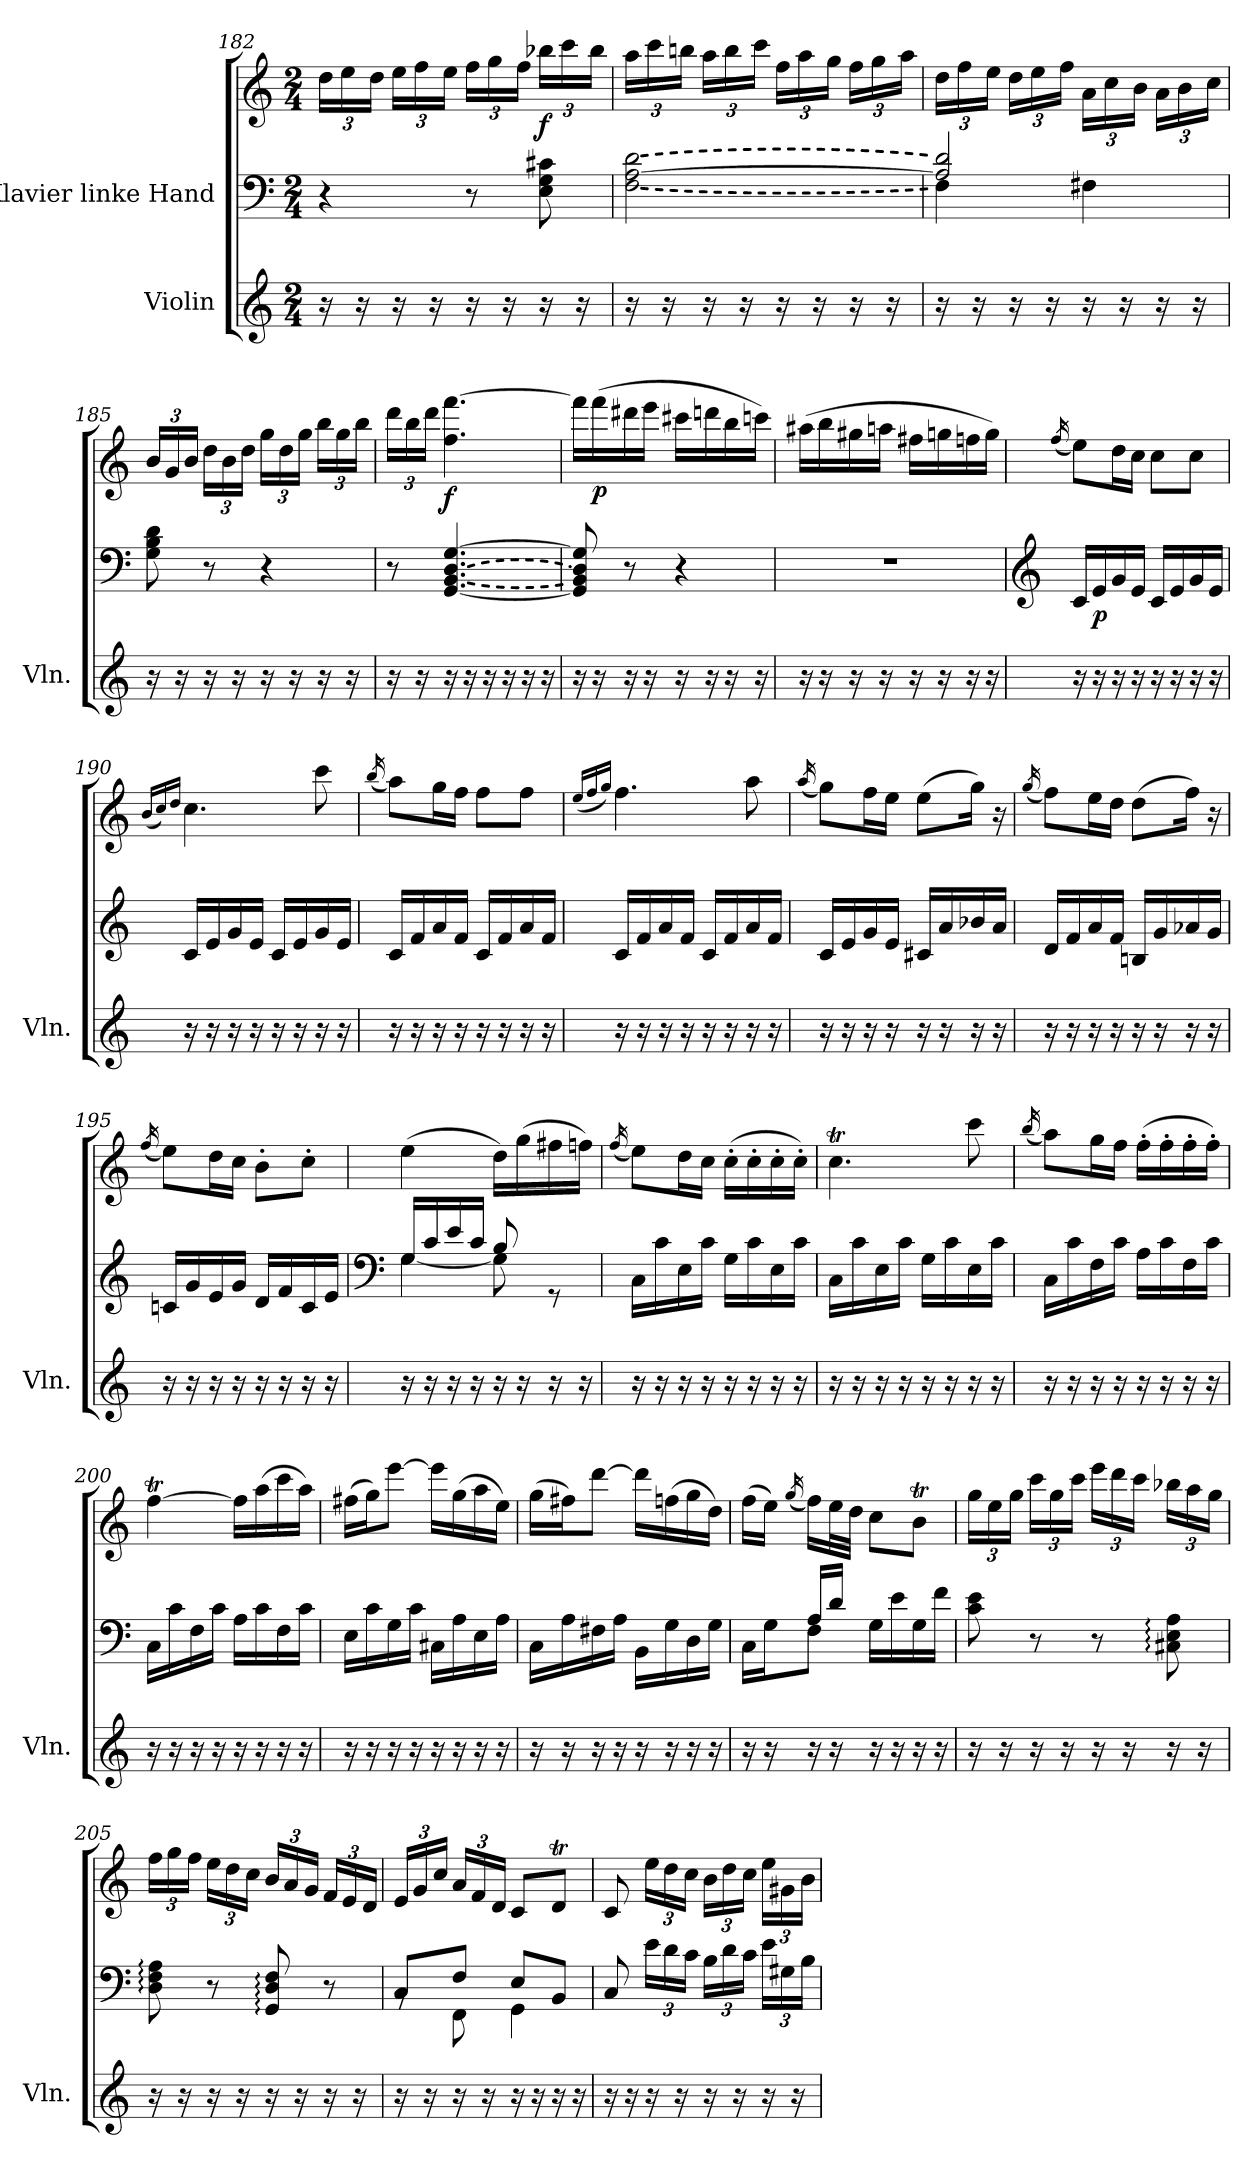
**kern	**kern	**kern	**dynam
*part2	*part1	*part1	*part1
*staff3	*staff2	*staff1	*staff1/2
*I"Violin	*I"Klavier linke Hand	*	*
*I'Vln.	*	*	*
!!LO:LB:g=z
*clefG2	*clefF4	*clefG2	*
*k[]	*k[]	*k[]	*
*M2/4	*M2/4	*M2/4	*
=182	=182	=182	=182
16r	4r	24dd\LL	.
.	.	24ee\	.
16r	.	.	.
.	.	24dd\JJ	.
16r	.	24ee\LL	.
.	.	24ff\	.
16r	.	.	.
.	.	24ee\JJ	.
16r	8r	24ff\LL	.
.	.	24gg\	.
16r	.	.	.
.	.	24ff\JJ	.
!	!	!	!LO:DY:b
16r	8E\ 8G\ 8c#X\	24bb-X\LL	f
.	.	24ccc\	.
16r	.	.	.
.	.	24bb-\JJ	.
=183	=183	=183	=183
!	!LO:T:n=2:dash	!	!
16r	[2F\ [2A\ [2d\	24aa\LL	.
.	.	24ccc\	.
16r	.	.	.
.	.	24bbn\JJ	.
16r	.	24aa\LL	.
.	.	24bb\	.
16r	.	.	.
.	.	24ccc\JJ	.
16r	.	24ff\LL	.
.	.	24aa\	.
16r	.	.	.
.	.	24gg\JJ	.
16r	.	24ff\LL	.
.	.	24gg\	.
16r	.	.	.
.	.	24aa\JJ	.
=184	=184	=184	=184
*	*^	*	*
16r	2A/] 2d/]	4F\]	24dd\LL	.
.	.	.	24ff\	.
16r	.	.	.	.
.	.	.	24ee\JJ	.
16r	.	.	24dd\LL	.
.	.	.	24ee\	.
16r	.	.	.	.
.	.	.	24ff\JJ	.
16r	.	4F#X\	24a\LL	.
.	.	.	24cc\	.
16r	.	.	.	.
.	.	.	24b\JJ	.
16r	.	.	24a\LL	.
.	.	.	24b\	.
16r	.	.	.	.
.	.	.	24cc\JJ	.
*	*v	*v	*	*
!!LO:LB:g=z
=185	=185	=185	=185
16r	8G\ 8B\ 8d\	24b/LL	.
.	.	24g/	.
16r	.	.	.
.	.	24b/JJ	.
16r	8r	24dd\LL	.
.	.	24b\	.
16r	.	.	.
.	.	24dd\JJ	.
16r	4r	24gg\LL	.
.	.	24dd\	.
16r	.	.	.
.	.	24gg\JJ	.
16r	.	24bb\LL	.
.	.	24gg\	.
16r	.	.	.
.	.	24bb\JJ	.
=186	=186	=186	=186
16r	8r	24ddd\LL	.
.	.	24bb\	.
16r	.	.	.
.	.	24ddd\JJ	.
!	!LO:T:n=2:dash	!	!
!	!LO:T:n=3:dash	!	!LO:DY:b
16r	[4.GG/ [4.BB/ [4.D/ [4.G/	4.ff\ [4.fff\	f
16r	.	.	.
16r	.	.	.
16r	.	.	.
16r	.	.	.
16r	.	.	.
=187	=187	=187	=187
16r	8GG/] 8BB/] 8D/] 8G/]	16fff\LL]	.
!	!	!	!LO:DY:b
16r	.	(>16fff\	p
16r	8r	16ddd#X\	.
16r	.	16eee\JJ	.
16r	4r	16ccc#X\LL	.
16r	.	16dddn\	.
16r	.	16bb\	.
16r	.	16cccn\JJ)	.
=188	=188	=188	=188
16r	2r	(>16aa#X\LL	.
16r	.	16bb\	.
16r	.	16gg#X\	.
16r	.	16aan\JJ	.
16r	.	16ff#X\LL	.
16r	.	16ggn\	.
16r	.	16ffn\	.
16r	.	16gg\JJ)	.
!!LO:LB:g=z
=189	=189	=189	=189
*	*clefG2	*	*
.	.	(<16qff/	.
16r	16c/LL	8ee\L)	.
!	!	!	!LO:DY:b=2
16r	16e/	.	p
16r	16g/	16dd\L	.
16r	16e/JJ	16cc\JJ	.
16r	16c/LL	8cc\L	.
16r	16e/	.	.
16r	16g/	8cc\J	.
16r	16e/JJ	.	.
=190	=190	=190	=190
.	.	(<16qb/LL	.
.	.	16qcc/)	.
.	.	16qdd/JJ	.
16r	16c/LL	4.cc\	.
16r	16e/	.	.
16r	16g/	.	.
16r	16e/JJ	.	.
16r	16c/LL	.	.
16r	16e/	.	.
16r	16g/	8ccc\	.
16r	16e/JJ	.	.
=191	=191	=191	=191
.	.	(<16qbb/	.
16r	16c/LL	8aa\L)	.
16r	16f/	.	.
16r	16a/	16gg\L	.
16r	16f/JJ	16ff\JJ	.
16r	16c/LL	8ff\L	.
16r	16f/	.	.
16r	16a/	8ff\J	.
16r	16f/JJ	.	.
=192	=192	=192	=192
.	.	(<16qee/LL	.
.	.	16qff/	.
.	.	16qgg/JJ)	.
16r	16c/LL	4.ff\	.
16r	16f/	.	.
16r	16a/	.	.
16r	16f/JJ	.	.
16r	16c/LL	.	.
16r	16f/	.	.
16r	16a/	8aa\	.
16r	16f/JJ	.	.
=193	=193	=193	=193
.	.	(<16qaa/	.
16r	16c/LL	8gg\L)	.
16r	16e/	.	.
16r	16g/	16ff\L	.
16r	16e/JJ	16ee\JJ	.
16r	16c#X/LL	(>8ee\L	.
16r	16a/	.	.
16r	16b-X/	16gg\Jk)	.
16r	16a/JJ	16r	.
!!LO:PB:g=z
=194	=194	=194	=194
.	.	(<16qgg/	.
16r	16d/LL	8ff\L)	.
16r	16f/	.	.
16r	16a/	16ee\L	.
16r	16f/JJ	16dd\JJ	.
16r	16Bn/LL	(>8dd\L	.
16r	16g/	.	.
16r	16a-X/	16ff\Jk)	.
16r	16g/JJ	16r	.
=195	=195	=195	=195
.	.	(<16qff/	.
16r	16cn/LL	8ee\L)	.
16r	16g/	.	.
16r	16e/	16dd\L	.
16r	16g/JJ	16cc\JJ	.
16r	16d/LL	8b'\L	.
16r	16f/	.	.
16r	16c/	8cc'\J	.
16r	16e/JJ	.	.
=196	=196	=196	=196
*	*clefF4	*	*
*	*^	*	*
16r	16G/LL	[4G\	(>4ee\	.
16r	16c/	.	.	.
16r	16e/	.	.	.
16r	16c/JJ	.	.	.
16r	8B/	8G\]	16dd\LL)	.
16r	.	.	(>16gg\	.
16r	8rGG	8ryy	16ff#X\	.
16r	.	.	16ffn\JJ)	.
*	*v	*v	*	*
=197	=197	=197	=197
.	.	(<16qff/	.
16r	16C\LL	8ee\L)	.
16r	16c\	.	.
16r	16E\	16dd\L	.
16r	16c\JJ	16cc\JJ	.
16r	16G\LL	(>16cc'\LL	.
16r	16c\	16cc'\	.
16r	16E\	16cc'\	.
16r	16c\JJ	16cc'\JJ)	.
=198	=198	=198	=198
16r	16C\LL	4.ccT\	.
16r	16c\	.	.
16r	16E\	.	.
16r	16c\JJ	.	.
16r	16G\LL	.	.
16r	16c\	.	.
16r	16E\	8cccTTT\	.
16r	16c\JJ	.	.
!!LO:LB:g=z
=199	=199	=199	=199
.	.	(<16qbb/	.
16r	16C\LL	8aa\L)	.
16r	16c\	.	.
16r	16F\	16gg\L	.
16r	16c\JJ	16ff\JJ	.
16r	16A\LL	(>16ff'\LL	.
16r	16c\	16ff'\	.
16r	16F\	16ff'\	.
16r	16c\JJ	16ff'\JJ)	.
!!LO:LB:g=z
=200	=200	=200	=200
16r	16C\LL	[4ffT\	.
16r	16c\	.	.
16r	16F\	.	.
16r	16c\JJ	.	.
16r	16A\LL	16ff\LL]	.
16r	16c\	(>16aa\	.
16r	16F\	16ccc\	.
16r	16c\JJ	16aa\JJ)	.
=201	=201	=201	=201
16r	16E\LL	(>16ff#X\LL	.
16r	16c\	16gg\J)	.
16r	16G\	[8eee\J	.
16r	16c\JJ	.	.
16r	16C#X\LL	16eee\LL]	.
16r	16A\	(>16gg\	.
16r	16E\	16aa\	.
16r	16A\JJ	16ee\JJ)	.
=202	=202	=202	=202
16r	16C\LL	(>16gg\LL	.
16r	16A\	16ff#X\J)	.
16r	16F#X\	[8ddd\J	.
16r	16A\JJ	.	.
16r	16BB\LL	16ddd\LL]	.
16r	16G\	(>16ffn\	.
16r	16D\	16gg\	.
16r	16G\JJ	16dd\JJ)	.
=203	=203	=203	=203
*	*^	*	*
16r	16C\LL	8ryy	(>16ff\LL	.
16r	16G\J	.	16ee\JJ)	.
.	.	.	(<16qgg/	.
16r	8F\J	16A/LL	16ff\LL)	.
16r	.	16d/JJ	32ee\L	.
.	.	.	32dd\JJJ	.
16r	16G\LL	4ryy	8cc\L	.
16r	16e\	.	.	.
16r	16G\	.	8bt\J	.
16r	16f\JJ	.	.	.
*	*v	*v	*	*
!!LO:LB:g=z
=204	=204	=204	=204
*	*	*Xbrackettup	*
16r	8c\ 8e\	24gg\LL	.
.	.	24ee\	.
16r	.	.	.
.	.	24gg\JJ	.
16r	8r	24ccc\LL	.
.	.	24gg\	.
16r	.	.	.
.	.	24ccc\JJ	.
16r	8r	24eee\LL	.
.	.	24ddd\	.
16r	.	.	.
.	.	24ccc\JJ	.
16r	8C#X\: 8E\: 8A\:	24bb-X\LL	.
.	.	24aa\	.
16r	.	.	.
.	.	24gg\JJ	.
=205	=205	=205	=205
16r	8D\: 8F\: 8A\:	24ff\LL	.
.	.	24gg\	.
16r	.	.	.
.	.	24ff\JJ	.
16r	8r	24ee\LL	.
.	.	24dd\	.
16r	.	.	.
.	.	24cc\JJ	.
16r	8GG/: 8D/: 8F/:	24b/LL	.
.	.	24a/	.
16r	.	.	.
.	.	24g/JJ	.
16r	8r	24f/LL	.
.	.	24e/	.
16r	.	.	.
.	.	24d/JJ	.
=206	=206	=206	=206
*	*^	*	*
16r	8C/L	8rBB	24e/LL	.
.	.	.	24g/	.
16r	.	.	.	.
.	.	.	24cc/JJ	.
16r	8F/J	8FF\	24a/LL	.
.	.	.	24f/	.
16r	.	.	.	.
.	.	.	24d/JJ	.
16r	8E/L	4GG\	8c/L	.
16r	.	.	.	.
16r	8BB/J	.	8dT/J	.
16r	.	.	.	.
*	*v	*v	*	*
!!LO:PB:g=z
=207	=207	=207	=207
16r	8C/	8c/	.
16r	.	.	.
*	*Xbrackettup	*	*
16r	24e\LL	24ee\LL	.
.	24d\	24dd\	.
16r	.	.	.
.	24c\JJ	24cc\JJ	.
16r	24B\LL	24b\LL	.
.	24d\	24dd\	.
16r	.	.	.
.	24c\JJ	24cc\JJ	.
16r	24e\LL	24ee\LL	.
.	24G#X\	24g#X\	.
16r	.	.	.
.	24B\JJ	24b\JJ	.
=	=	=	=
*-	*-	*-	*-
